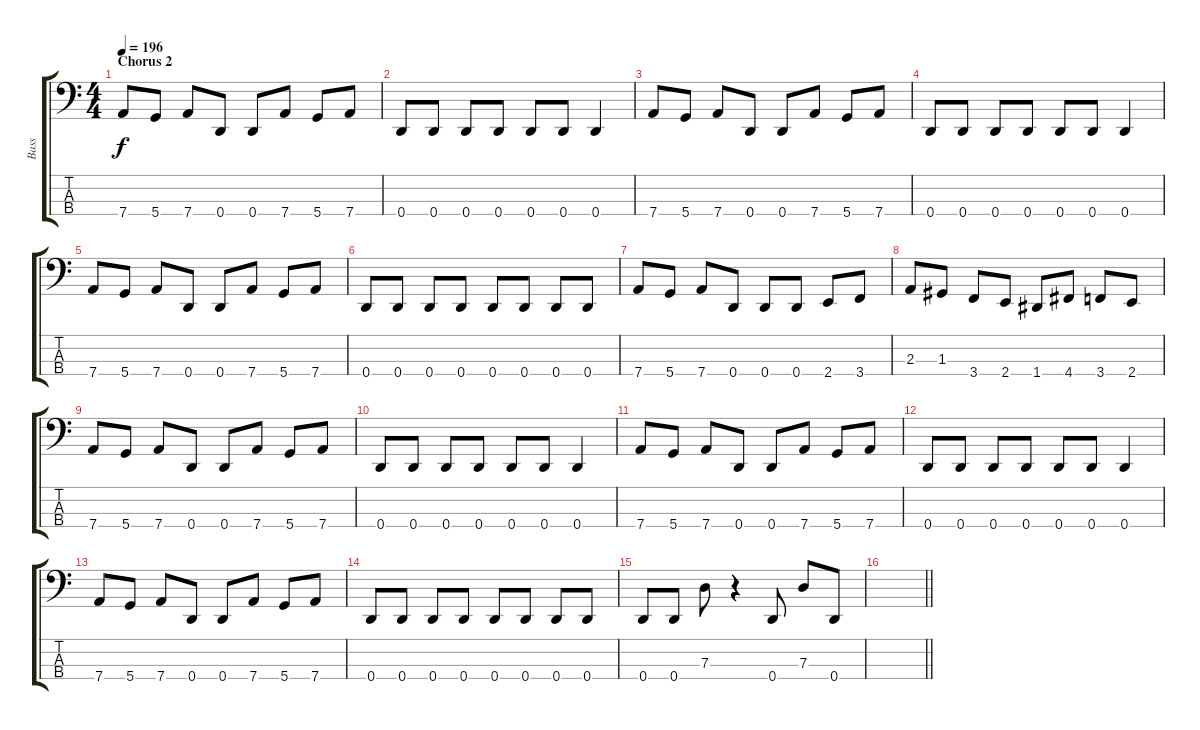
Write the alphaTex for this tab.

\track ("Bass" "Bass") {instrument electricbassfinger}
\staff {score tabs}
\tuning (F2 C2 G1 D1) {hide}
\ts (4 4)
\section ("" "Chorus 2")
\tempo 196
\clef f4
\ks c
7.4.8{dy f} 5.4.8 7.4.8 0.4.8 0.4.8 7.4.8 5.4.8 7.4.8 |
0.4.8 0.4.8 0.4.8 0.4.8 0.4.8 0.4.8 0.4.4 |
7.4.8 5.4.8 7.4.8 0.4.8 0.4.8 7.4.8 5.4.8 7.4.8 |
0.4.8 0.4.8 0.4.8 0.4.8 0.4.8 0.4.8 0.4.4 |
7.4.8 5.4.8 7.4.8 0.4.8 0.4.8 7.4.8 5.4.8 7.4.8 |
0.4.8 0.4.8 0.4.8 0.4.8 0.4.8 0.4.8 0.4.8 0.4.8 |
7.4.8 5.4.8 7.4.8 0.4.8 0.4.8 0.4.8 2.4.8 3.4.8 |
2.3.8 1.3.8 3.4.8 2.4.8 1.4.8 4.4.8 3.4.8 2.4.8 |
7.4.8 5.4.8 7.4.8 0.4.8 0.4.8 7.4.8 5.4.8 7.4.8 |
0.4.8 0.4.8 0.4.8 0.4.8 0.4.8 0.4.8 0.4.4 |
7.4.8 5.4.8 7.4.8 0.4.8 0.4.8 7.4.8 5.4.8 7.4.8 |
0.4.8 0.4.8 0.4.8 0.4.8 0.4.8 0.4.8 0.4.4 |
7.4.8 5.4.8 7.4.8 0.4.8 0.4.8 7.4.8 5.4.8 7.4.8 |
0.4.8 0.4.8 0.4.8 0.4.8 0.4.8 0.4.8 0.4.8 0.4.8 |
0.4.8 0.4.8 7.3.8 r.4 0.4.8 7.3.8 0.4.8 |
\barLineRight lightlight
